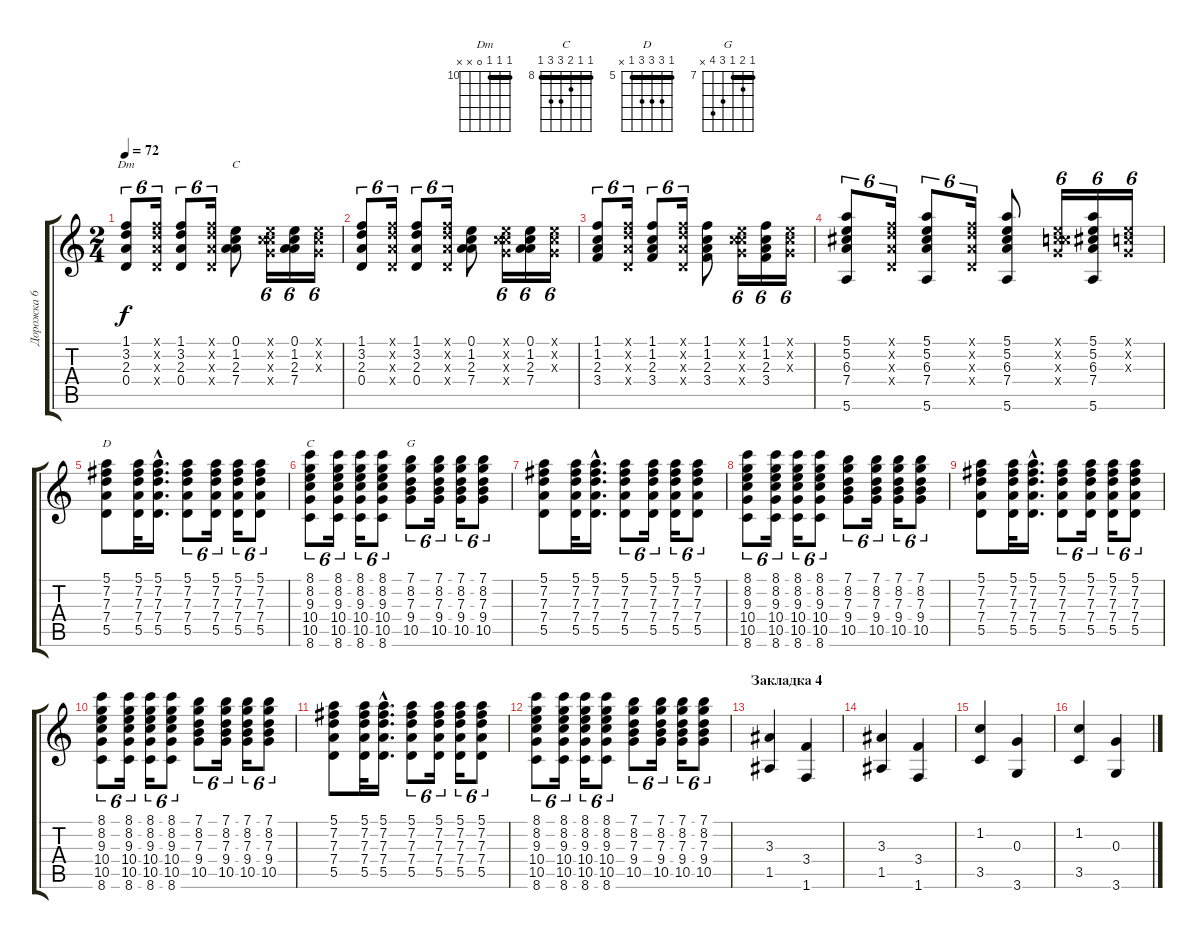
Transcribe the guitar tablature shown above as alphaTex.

\track ("Дорожка 6" "Дорожка 6") {instrument acousticguitarnylon}
\staff {score tabs}
\tuning (E4 B3 G3 D3 A2 E2) {hide}
\chord ("Dm" 10 10 10 0 x x) {firstfret 10 barre 10}
\chord ("C" 8 8 9 10 x x) {firstfret 8 barre 8}
\chord ("D" 5 7 7 7 5 x) {firstfret 5 barre 5}
\chord ("C" 8 8 9 10 10 8) {firstfret 8 barre 8}
\chord ("G" 7 8 7 9 10 x) {firstfret 7 barre 7}
\ts (2 4)
\tempo 72
\clef g2
\ks c
(1.1 3.2 2.3 0.4).8{tu (6 4) ch "Dm" dy f} (1.1{x} 3.2{x} 2.3{x} 0.4{x}).16{tu (6 4)} (1.1 3.2 2.3 0.4).8{tu (6 4)} (1.1{x} 3.2{x} 2.3{x} 0.4{x}).16{tu (6 4)} (0.1 1.2 2.3 7.4).8{ch "C"} (0.1{x} 1.2{x} 0.3{x} 10.4{x}).16{tu (6 4)} (0.1 1.2 2.3 7.4).16{tu (6 4)} (0.1{x} 1.2{x} 0.3{x}).16{tu (6 4)} |
(1.1 3.2 2.3 0.4).8{tu (6 4)} (1.1{x} 3.2{x} 2.3{x} 0.4{x}).16{tu (6 4)} (1.1 3.2 2.3 0.4).8{tu (6 4)} (1.1{x} 3.2{x} 2.3{x} 0.4{x}).16{tu (6 4)} (0.1 1.2 2.3 7.4).8 (0.1{x} 1.2{x} 0.3{x} 10.4{x}).16{tu (6 4)} (0.1 1.2 2.3 7.4).16{tu (6 4)} (0.1{x} 1.2{x} 0.3{x}).16{tu (6 4)} |
(1.1 1.2 2.3 3.4).8{tu (6 4)} (1.1{x} 3.2{x} 2.3{x} 0.4{x}).16{tu (6 4)} (1.1 1.2 2.3 3.4).8{tu (6 4)} (1.1{x} 3.2{x} 2.3{x} 0.4{x}).16{tu (6 4)} (1.1 1.2 2.3 3.4).8 (0.1{x} 1.2{x} 0.3{x} 10.4{x}).16{tu (6 4)} (1.1 1.2 2.3 3.4).16{tu (6 4)} (0.1{x} 1.2{x} 0.3{x}).16{tu (6 4)} |
(5.1 5.2 6.3 7.4 5.6).8{tu (6 4)} (1.1{x} 3.2{x} 2.3{x} 0.4{x}).16{tu (6 4)} (5.1 5.2 6.3 7.4 5.6).8{tu (6 4)} (1.1{x} 3.2{x} 2.3{x} 0.4{x}).16{tu (6 4)} (5.1 5.2 6.3 7.4 5.6).8 (0.1{x} 1.2{x} 0.3{x} 10.4{x}).16{tu (6 4)} (5.1 5.2 6.3 7.4 5.6).16{tu (6 4)} (0.1{x} 1.2{x} 0.3{x}).16{tu (6 4)} |
(5.1 7.2 7.3 7.4 5.5).8{ch "D"} (5.1 7.2 7.3 7.4 5.5).32 (5.1{hac} 7.2{hac} 7.3{hac} 7.4{hac} 5.5{hac}).16{d} (5.1 7.2 7.3 7.4 5.5).8{tu (6 4)} (5.1 7.2 7.3 7.4 5.5).16{tu (6 4)} (5.1 7.2 7.3 7.4 5.5).16{tu (6 4)} (5.1 7.2 7.3 7.4 5.5).8{tu (6 4)} |
(8.1 8.2 9.3 10.4 10.5 8.6).8{tu (6 4) ch "C"} (8.1 8.2 9.3 10.4 10.5 8.6).16{tu (6 4)} (8.1 8.2 9.3 10.4 10.5 8.6).16{tu (6 4)} (8.1 8.2 9.3 10.4 10.5 8.6).8{tu (6 4)} (7.1 8.2 7.3 9.4 10.5).8{tu (6 4) ch "G"} (7.1 8.2 7.3 9.4 10.5).16{tu (6 4)} (7.1 8.2 7.3 9.4 10.5).16{tu (6 4)} (7.1 8.2 7.3 9.4 10.5).8{tu (6 4)} |
(5.1 7.2 7.3 7.4 5.5).8 (5.1 7.2 7.3 7.4 5.5).32 (5.1{hac} 7.2{hac} 7.3{hac} 7.4{hac} 5.5{hac}).16{d} (5.1 7.2 7.3 7.4 5.5).8{tu (6 4)} (5.1 7.2 7.3 7.4 5.5).16{tu (6 4)} (5.1 7.2 7.3 7.4 5.5).16{tu (6 4)} (5.1 7.2 7.3 7.4 5.5).8{tu (6 4)} |
(8.1 8.2 9.3 10.4 10.5 8.6).8{tu (6 4)} (8.1 8.2 9.3 10.4 10.5 8.6).16{tu (6 4)} (8.1 8.2 9.3 10.4 10.5 8.6).16{tu (6 4)} (8.1 8.2 9.3 10.4 10.5 8.6).8{tu (6 4)} (7.1 8.2 7.3 9.4 10.5).8{tu (6 4)} (7.1 8.2 7.3 9.4 10.5).16{tu (6 4)} (7.1 8.2 7.3 9.4 10.5).16{tu (6 4)} (7.1 8.2 7.3 9.4 10.5).8{tu (6 4)} |
(5.1 7.2 7.3 7.4 5.5).8 (5.1 7.2 7.3 7.4 5.5).32 (5.1{hac} 7.2{hac} 7.3{hac} 7.4{hac} 5.5{hac}).16{d} (5.1 7.2 7.3 7.4 5.5).8{tu (6 4)} (5.1 7.2 7.3 7.4 5.5).16{tu (6 4)} (5.1 7.2 7.3 7.4 5.5).16{tu (6 4)} (5.1 7.2 7.3 7.4 5.5).8{tu (6 4)} |
(8.1 8.2 9.3 10.4 10.5 8.6).8{tu (6 4)} (8.1 8.2 9.3 10.4 10.5 8.6).16{tu (6 4)} (8.1 8.2 9.3 10.4 10.5 8.6).16{tu (6 4)} (8.1 8.2 9.3 10.4 10.5 8.6).8{tu (6 4)} (7.1 8.2 7.3 9.4 10.5).8{tu (6 4)} (7.1 8.2 7.3 9.4 10.5).16{tu (6 4)} (7.1 8.2 7.3 9.4 10.5).16{tu (6 4)} (7.1 8.2 7.3 9.4 10.5).8{tu (6 4)} |
(5.1 7.2 7.3 7.4 5.5).8 (5.1 7.2 7.3 7.4 5.5).32 (5.1{hac} 7.2{hac} 7.3{hac} 7.4{hac} 5.5{hac}).16{d} (5.1 7.2 7.3 7.4 5.5).8{tu (6 4)} (5.1 7.2 7.3 7.4 5.5).16{tu (6 4)} (5.1 7.2 7.3 7.4 5.5).16{tu (6 4)} (5.1 7.2 7.3 7.4 5.5).8{tu (6 4)} |
(8.1 8.2 9.3 10.4 10.5 8.6).8{tu (6 4)} (8.1 8.2 9.3 10.4 10.5 8.6).16{tu (6 4)} (8.1 8.2 9.3 10.4 10.5 8.6).16{tu (6 4)} (8.1 8.2 9.3 10.4 10.5 8.6).8{tu (6 4)} (7.1 8.2 7.3 9.4 10.5).8{tu (6 4)} (7.1 8.2 7.3 9.4 10.5).16{tu (6 4)} (7.1 8.2 7.3 9.4 10.5).16{tu (6 4)} (7.1 8.2 7.3 9.4 10.5).8{tu (6 4)} |
\section ("" "Закладка 4")
(3.3 1.5).4 (3.4 1.6).4 |
(3.3 1.5).4 (3.4 1.6).4 |
(1.2 3.5).4 (0.3 3.6).4 |
(1.2 3.5).4 (0.3 3.6).4
